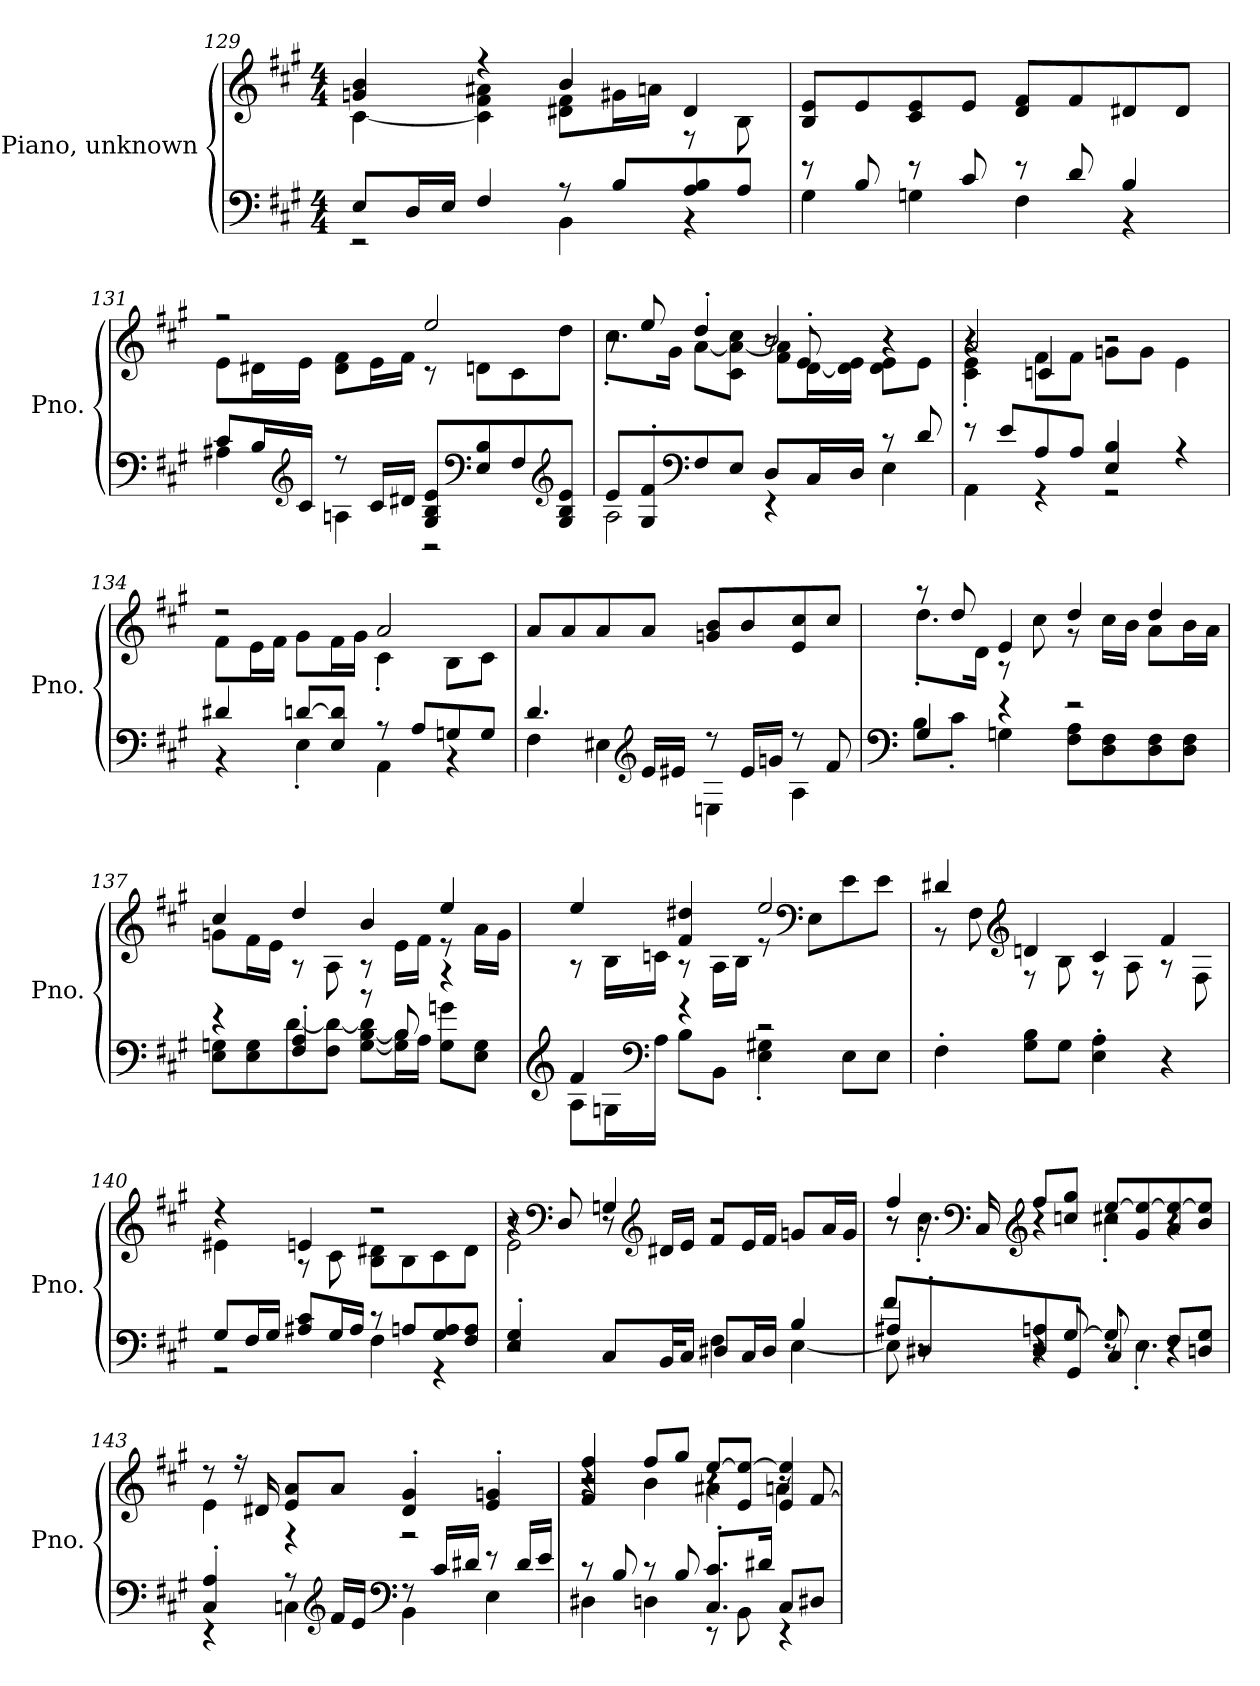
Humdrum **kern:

**kern	**kern
*part1	*part1
*staff2	*staff1
*I"Piano, unknown	*
*I'Pno.	*
*clefF4	*clefG2
*k[f#c#g#]	*k[f#c#g#]
*M4/4	*M4/4
=129	=129
*^	*^
8E/L	2r	4gn/ 4b/	[4c#\
16D/L	.	.	.
16E/JJ	.	.	.
4F#/	.	4r	4c#\] 4f#\ 4a#X\
8r	4BB\	4b/	8d#X\ 8f#\L
8B/L	.	.	16g#X\L
.	.	.	16an\JJ
8A/ 8B/	4r	4d#/	8r
8A/J	.	.	8B\
*	*	*v	*v
=130	=130	=130
8r	4G#\	8B/ 8e/L
8B/	.	8e/
8r	4Gn\	8c#/ 8e/
8c#/	.	8e/J
8r	4F#\	8d/ 8f#/L
8d/	.	8f#/
4B/	4r	8d#X/
.	.	8d#/J
!!LO:LB:g=z
=131	=131	=131
*	*	*^
8c#/L	4A#X\	2r	8e\L
16B/L	.	.	16d#X\L
*clefG2	*	*	*
16c#/JJ	.	.	16e\JJ
8r	4An\	.	8d#\ 8f#\L
16c#/LL	.	.	16e\L
16d#X/JJ	.	.	16f#\JJ
8G#/ 8B/ 8e/L	2r	2ee/	8r
*clefF4	*	*	*
8E/ 8B/	.	.	8dn\L
8F#/	.	.	8c#\
*clefG2	*	*	*
8G#/ 8B/ 8e/J	.	.	8dd\J
=132	=132	=132	=132
*	*	*	*^
8e/L	2A\	8r	8.cc#'\L	2r
8G#/' 8f#/'	.	8ee/	.	.
.	.	.	16g#\Jk	.
*clefF4	*	*	*	*
8F#/	.	4dd'/	[8a\L	.
8E/J	.	.	8c#\ 8a\_ 8cc#\J	.
8D/L	4r	2b/	8f#\ 8a\]L	8r
16C#/L	.	.	[16d\L	8e'/
16D/JJ	.	.	16d\] 16e\JJ	.
8r	4E\	.	8d\ 8e\L	4r
8d/	.	.	8e\J	.
=133	=133	=133	=133	=133
8r	4AA\	2a/	4c#\' 4e\'	4r
8e/L	.	.	.	.
8A/	4r	.	8f#\L	4cn/
8A/J	.	.	8f#\J	.
4E/ 4B/	2r	2r	8gn\L	2r
.	.	.	8g\J	.
4r	.	.	4e\	.
*	*	*	*v	*v
!!LO:LB:g=z
=134	=134	=134	=134
4d#X/	4r	2r	8f#\L
.	.	.	16e\L
.	.	.	16f#\JJ
[8dn/L	4E'\	.	8g#\L
8E/ 8d/]J	.	.	16f#\L
.	.	.	16g#\JJ
8r	4AA\	2a/	4c#'\
8A/L	.	.	.
8Gn/	4r	.	8B\L
8G/J	.	.	8c#\J
*	*	*v	*v
=135	=135	=135
4.d/	4F#\	8a/L
.	.	8a/
.	4E#X\	8a/
*clefG2	*	*
16e/LL	.	8a/J
16e#X/JJ	.	.
8r	4En\	8gn/ 8b/L
16e#/LL	.	8b/
16gn/JJ	.	.
8r	4A\	8e/ 8cc#/
8f#/	.	8cc#/J
=136	=136	=136
*clefF4	*	*
*	*	*^
4G#/	8B\L	8r	8.dd'\L
.	8c#'\J	8dd/	.
.	.	.	16d\Jk
4r	4Gn\	4e/	8r
.	.	.	8cc#\
2r	8F#\ 8A\L	4dd/	8r
.	8D\ 8F#\	.	16cc#\LL
.	.	.	16b\JJ
.	8D\ 8F#\	4dd/	8a\L
.	8D\ 8F#\J	.	16b\L
.	.	.	16a\JJ
!!LO:PB:g=z	!!
=137	=137	=137	=137
4r	8E\ 8Gn\L	4cc#/	8gn\L
.	8E\ 8G\	.	16f#\L
.	.	.	16e\JJ
4F#/' 4A/'	[8d\	4dd/	8r
.	8F#\ 8d\_J	.	8A\
8r	[8G\ [8B\ 8d\]L	4b/	8r
8B/	16G\] 16B\]L	.	16e\LL
.	16A\JJ	.	16f#\JJ
4r	8G\ 8gn\L	4ee/	8r
.	8E\ 8G\J	.	16a\LL
.	.	.	16g\JJ
=138	=138	=138	=138
*clefG2	*	*	*
4f#/	8A\L	4ee/	8r
.	16Gn\L	.	16B\LL
*clefF4	*	*	*
.	16A\JJ	.	16cn\JJ
4r	8B\L	4f#/ 4dd#X/	8r
.	8BB\J	.	16A\LL
.	.	.	16B\JJ
2r	4E\' 4G#X\'	2ee/	8r
*	*	*clefF4	*
.	.	.	8E\L
.	8E\L	.	8e\
.	8E\J	.	8e\J
*v	*v	*	*
!!LO:LB:g=z	!!
=139	=139	=139
4F#'\	4d#X/	8r
.	.	8F#\
*	*clefG2	*
8G#\ 8B\L	4dn/	8r
8G#\J	.	8B\
4E\' 4A\'	4c#/	8r
.	.	8A\
4r	4f#/	8r
.	.	8F#\
=140	=140	=140
*^	*	*
8G#/L	2r	4r	4e#X\
16F#/L	.	.	.
16G#/JJ	.	.	.
8A#X/ 8c#/L	.	4en/	8r
16G#/L	.	.	8c#\
16A#/JJ	.	.	.
8r	4F#\	2r	8B\ 8d#X\L
8An/L	.	.	8B\
8G#/ 8A/	4r	.	8c#\
8F#/ 8A/J	.	.	8d#\J
=141	=141	=141	=141
*	*^	*	*^
1r	2r	4E/' 4G#/'	8r	2e\	4r
*	*	*	*clefF4	*	*
.	.	.	8D/	.	.
.	.	8C#/L	8r	.	4Gn/
*	*	*	*clefG2	*	*
.	.	16BB/L	16d#X/LL	.	.
.	.	16C#/JJ	16e/JJ	.	.
.	4F#\	8D#X/L	8f#/L	2r	2r
.	.	16C#/L	16e/L	.	.
.	.	16D#/JJ	16f#/JJ	.	.
.	[4E\	4B/	8gn/L	.	.
.	.	.	16a/L	.	.
.	.	.	16g/JJ	.	.
!!LO:LB:g=z	!!	!!
=142	=142	=142	=142	=142	=142
4A#X/	8E\]	8f#/L	4ff#/	8r	8r
.	8r	8D#X'/	.	4.cc#'\	16r
*	*	*	*clefF4	*	*
.	.	.	.	.	16C#/
*	*	*	*clefG2	*	*
8r	4r	8D#/ 8An/	4r	.	8ff#/L
[8G#/	.	8GG#/J	.	.	8ccn/ 8gg#/J
8G#/]	8r	4C#'/	2r	4cc#X'\	[8ee/L
8r	4.E'\	.	.	.	8g#/ 8ee/_
4r	.	8F#/L	.	4r	8a/ 8ee/_
.	.	8Dn/ 8G#/J	.	.	8b/ 8ee/]J
*	*v	*v	*	*	*
*	*	*	*v	*v
=143	=143	=143	=143
4C#/' 4A/'	4r	8r	4e\
.	.	16r	.
.	.	16d#X/	.
8r	4Cn\	8e/ 8a/L	4r
*clefG2	*	*	*
16f#/LL	.	8a/J	.
16e/JJ	.	.	.
*clefF4	*	*	*
8r	4BB\	4d#/' 4g#/'	2r
16c#/LL	.	.	.
16d#X/JJ	.	.	.
8r	4E\	4e/' 4gn/'	.
16d#/LL	.	.	.
16e/JJ	.	.	.
!!LO:LB:g=z
=144	=144	=144	=144
*	*	*	*^
8r	4D#X\	4f#/ 4ff#/	4r	2r
8B/	.	.	.	.
8r	4Dn\	8ff#/L	4b\	.
8B/	.	8gg#/J	.	.
8.C#/' 8.c#/'L	8r	[8ee/L	4a#X\	4r
.	8BB\	8e/ 8ee/_J	.	.
16d#X/Jk	.	.	.	.
8C#/L	4r	4e/ 4ee/]	4an\	8r
8D#X/J	.	.	.	[8f#/
*v	*v	*	*	*
*	*v	*v	*v
=	=
*-	*-
